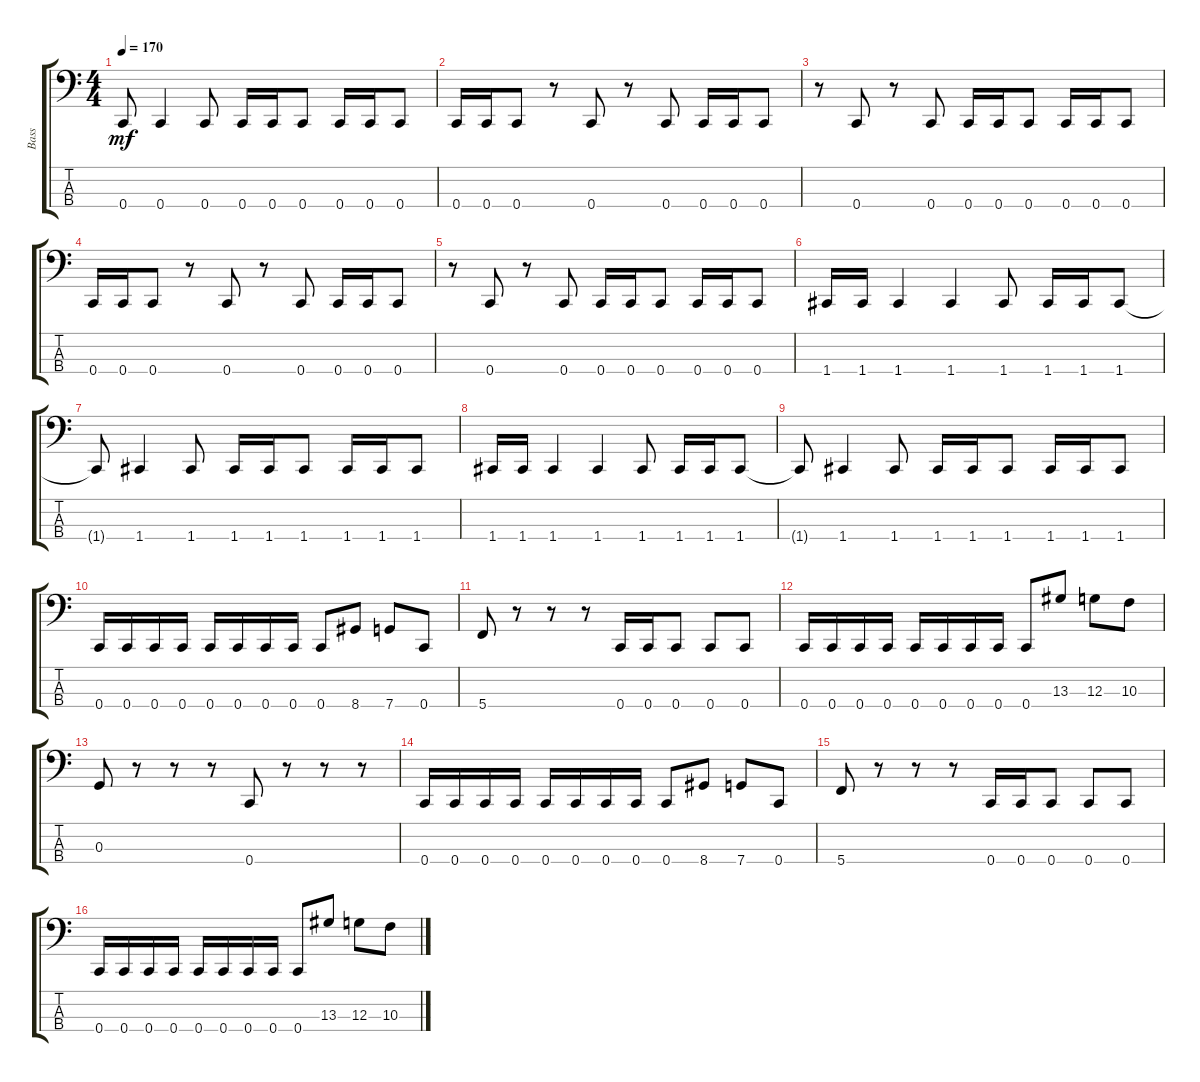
\track ("Bass" "Bass") {instrument electricbasspick}
\staff {score tabs}
\tuning (F2 C2 G1 C1) {hide}
\ts (4 4)
\tempo 170
\clef f4
\ks c
0.4{t}.8{dy mf} 0.4.4 0.4.8 0.4.16 0.4.16 0.4.8 0.4.16 0.4.16 0.4.8 |
0.4.16 0.4.16 0.4.8 r.8 0.4.8 r.8 0.4.8 0.4.16 0.4.16 0.4.8 |
r.8 0.4.8 r.8 0.4.8 0.4.16 0.4.16 0.4.8 0.4.16 0.4.16 0.4.8 |
0.4.16 0.4.16 0.4.8 r.8 0.4.8 r.8 0.4.8 0.4.16 0.4.16 0.4.8 |
r.8 0.4.8 r.8 0.4.8 0.4.16 0.4.16 0.4.8 0.4.16 0.4.16 0.4.8 |
1.4.16 1.4.16 1.4.4 1.4.4 1.4.8 1.4.16 1.4.16 1.4.8 |
1.4{t}.8 1.4.4 1.4.8 1.4.16 1.4.16 1.4.8 1.4.16 1.4.16 1.4.8 |
1.4.16 1.4.16 1.4.4 1.4.4 1.4.8 1.4.16 1.4.16 1.4.8 |
1.4{t}.8 1.4.4 1.4.8 1.4.16 1.4.16 1.4.8 1.4.16 1.4.16 1.4.8 |
0.4.16 0.4.16 0.4.16 0.4.16 0.4.16 0.4.16 0.4.16 0.4.16 0.4.8 8.4.8 7.4.8 0.4.8 |
5.4.8 r.8 r.8 r.8 0.4.16 0.4.16 0.4.8 0.4.8 0.4.8 |
0.4.16 0.4.16 0.4.16 0.4.16 0.4.16 0.4.16 0.4.16 0.4.16 0.4.8 13.3.8 12.3.8 10.3.8 |
0.3.8 r.8 r.8 r.8 0.4.8 r.8 r.8 r.8 |
0.4.16 0.4.16 0.4.16 0.4.16 0.4.16 0.4.16 0.4.16 0.4.16 0.4.8 8.4.8 7.4.8 0.4.8 |
5.4.8 r.8 r.8 r.8 0.4.16 0.4.16 0.4.8 0.4.8 0.4.8 |
0.4.16 0.4.16 0.4.16 0.4.16 0.4.16 0.4.16 0.4.16 0.4.16 0.4.8 13.3.8 12.3.8 10.3.8
